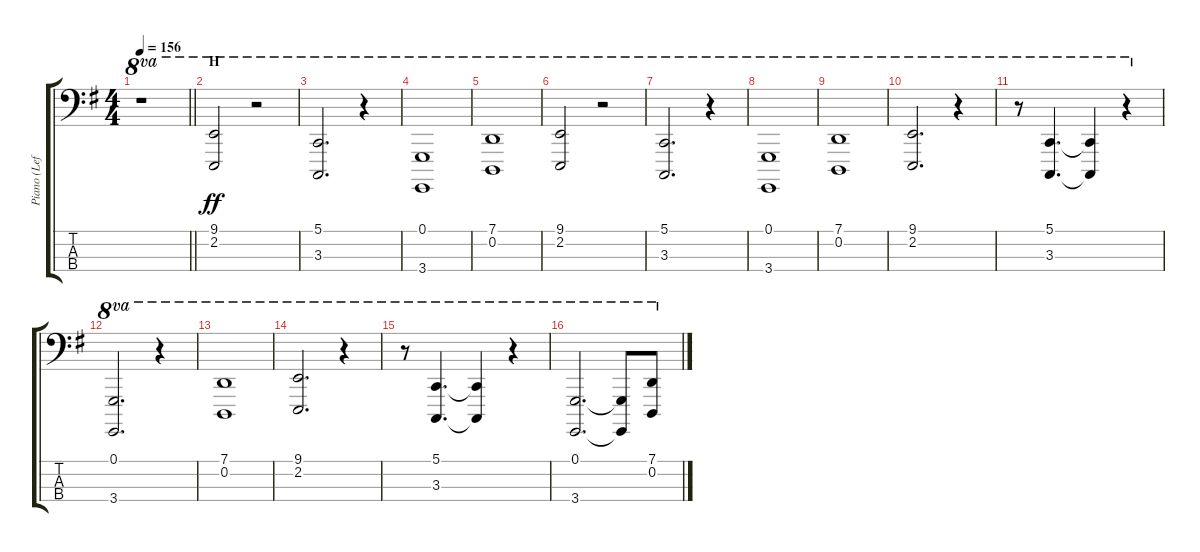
\track ("Piano (Left Hand)" "Piano (Lef") {instrument acousticgrandpiano}
\staff {score tabs}
\tuning (G2 D2 A1 E1) {hide}
\ts (4 4)
\tempo 156
\clef f4
\barLineRight lightlight
\ks g
r.1{ot 8va dy ff} |
\section ("" "H")
(9.1 2.2).2{ot 8va} r.2{ot 8va} |
(5.1 3.3).2{d ot 8va} r.4{ot 8va} |
(0.1 3.4).1{ot 8va} |
(7.1 0.2).1{ot 8va} |
(9.1 2.2).2{ot 8va} r.2{ot 8va} |
(5.1 3.3).2{d ot 8va} r.4{ot 8va} |
(0.1 3.4).1{ot 8va} |
(7.1 0.2).1{ot 8va} |
(9.1 2.2).2{d ot 8va} r.4{ot 8va} |
r.8{ot 8va} (5.1 3.3).4{d ot 8va} (5.1{t} 3.3{t}).4{ot 8va} r.4{ot 8va} |
(0.1 3.4).2{d ot 8va} r.4{ot 8va} |
(7.1 0.2).1{ot 8va} |
(9.1 2.2).2{d ot 8va} r.4{ot 8va} |
r.8{ot 8va} (5.1 3.3).4{d ot 8va} (5.1{t} 3.3{t}).4{ot 8va} r.4{ot 8va} |
(0.1 3.4).2{d ot 8va} (0.1{t} 3.4{t}).8{ot 8va} (7.1 0.2).8{ot 8va}
